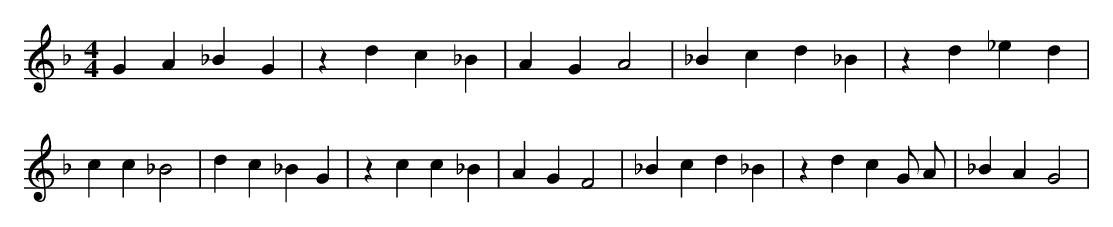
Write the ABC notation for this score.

X:1
M:4/4
L:1/8
K:F
G2 A2 _B2 G2 | z2 d2 c2 _B2 | A2 G2 A4 | _B2 c2 d2 _B2 | z2 d2 _e2 d2 | c2 c2 _B4 | d2 c2 _B2 G2 | z2 c2 c2 _B2 | A2 G2 F4 | _B2 c2 d2 _B2 | z2 d2 c2 G A | _B2 A2 G4 |
